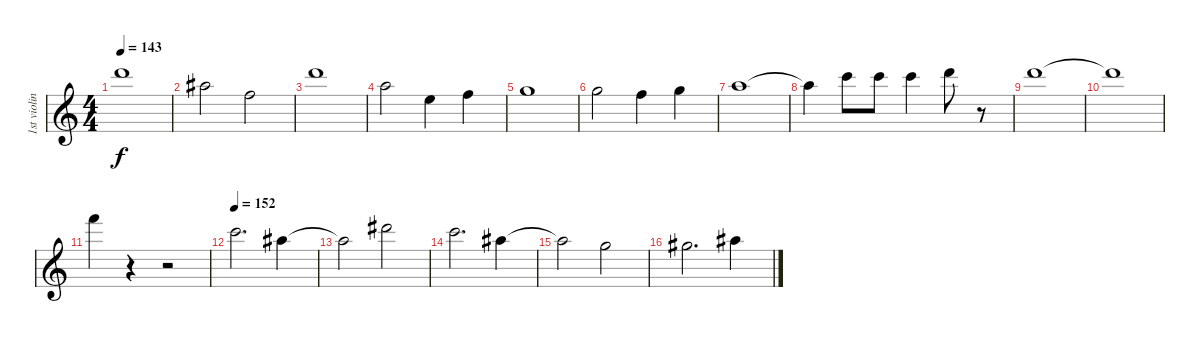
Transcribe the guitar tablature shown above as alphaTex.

\track ("1st violins" "1st violin") {instrument stringensemble1}
\staff {score}
\tuning (E4 B3 G3 D3 A2 E2) {hide}
\ts (4 4)
\tempo 143
\clef g2
\ks c
22.1.1{dy f instrument stringensemble1} |
18.1.2 13.1.2 |
22.1.1 |
17.1.2 12.1.4 13.1.4 |
15.1.1 |
15.1.2 13.1.4 15.1.4 |
17.1.1 |
17.1{t}.4 20.1.8 20.1.8 20.1.4 22.1.8 r.8 |
22.1.1 |
22.1{t}.1 |
25.1.4 r.4 r.2 |
\tempo 152
20.1.2{d} 18.1.4 |
18.1{t}.2 23.1.2 |
20.1.2{d} 18.1.4 |
18.1{t}.2 15.1.2 |
16.1.2{d} 18.1.4
